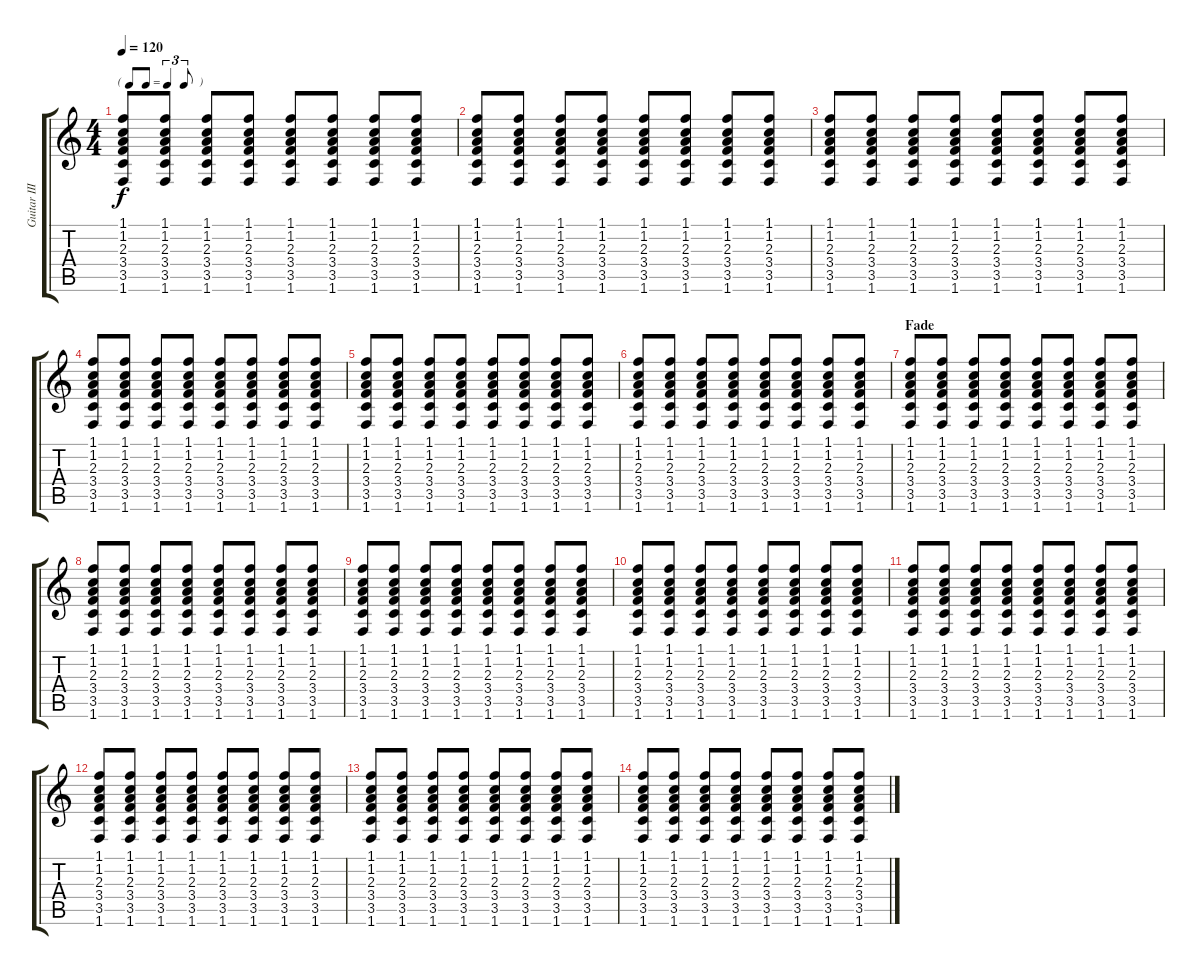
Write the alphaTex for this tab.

\track ("Guitar III" "Guitar III") {instrument acousticguitarsteel}
\staff {score tabs}
\tuning (E4 B3 G3 D3 A2 E2) {hide}
\ts (4 4)
\tf triplet8th
\tempo 120
\clef g2
\ks c
(1.1 1.2 2.3 3.4 3.5 1.6).8{dy f} (1.1 1.2 2.3 3.4 3.5 1.6).8 (1.1 1.2 2.3 3.4 3.5 1.6).8 (1.1 1.2 2.3 3.4 3.5 1.6).8 (1.1 1.2 2.3 3.4 3.5 1.6).8 (1.1 1.2 2.3 3.4 3.5 1.6).8 (1.1 1.2 2.3 3.4 3.5 1.6).8 (1.1 1.2 2.3 3.4 3.5 1.6).8 |
(1.1 1.2 2.3 3.4 3.5 1.6).8 (1.1 1.2 2.3 3.4 3.5 1.6).8 (1.1 1.2 2.3 3.4 3.5 1.6).8 (1.1 1.2 2.3 3.4 3.5 1.6).8 (1.1 1.2 2.3 3.4 3.5 1.6).8 (1.1 1.2 2.3 3.4 3.5 1.6).8 (1.1 1.2 2.3 3.4 3.5 1.6).8 (1.1 1.2 2.3 3.4 3.5 1.6).8 |
(1.1 1.2 2.3 3.4 3.5 1.6).8 (1.1 1.2 2.3 3.4 3.5 1.6).8 (1.1 1.2 2.3 3.4 3.5 1.6).8 (1.1 1.2 2.3 3.4 3.5 1.6).8 (1.1 1.2 2.3 3.4 3.5 1.6).8 (1.1 1.2 2.3 3.4 3.5 1.6).8 (1.1 1.2 2.3 3.4 3.5 1.6).8 (1.1 1.2 2.3 3.4 3.5 1.6).8 |
(1.1 1.2 2.3 3.4 3.5 1.6).8 (1.1 1.2 2.3 3.4 3.5 1.6).8 (1.1 1.2 2.3 3.4 3.5 1.6).8 (1.1 1.2 2.3 3.4 3.5 1.6).8 (1.1 1.2 2.3 3.4 3.5 1.6).8 (1.1 1.2 2.3 3.4 3.5 1.6).8 (1.1 1.2 2.3 3.4 3.5 1.6).8 (1.1 1.2 2.3 3.4 3.5 1.6).8 |
(1.1 1.2 2.3 3.4 3.5 1.6).8 (1.1 1.2 2.3 3.4 3.5 1.6).8 (1.1 1.2 2.3 3.4 3.5 1.6).8 (1.1 1.2 2.3 3.4 3.5 1.6).8 (1.1 1.2 2.3 3.4 3.5 1.6).8 (1.1 1.2 2.3 3.4 3.5 1.6).8 (1.1 1.2 2.3 3.4 3.5 1.6).8 (1.1 1.2 2.3 3.4 3.5 1.6).8 |
(1.1 1.2 2.3 3.4 3.5 1.6).8 (1.1 1.2 2.3 3.4 3.5 1.6).8 (1.1 1.2 2.3 3.4 3.5 1.6).8 (1.1 1.2 2.3 3.4 3.5 1.6).8 (1.1 1.2 2.3 3.4 3.5 1.6).8 (1.1 1.2 2.3 3.4 3.5 1.6).8 (1.1 1.2 2.3 3.4 3.5 1.6).8 (1.1 1.2 2.3 3.4 3.5 1.6).8 |
\section ("" "Fade")
(1.1 1.2 2.3 3.4 3.5 1.6).8{volume 8} (1.1 1.2 2.3 3.4 3.5 1.6).8 (1.1 1.2 2.3 3.4 3.5 1.6).8 (1.1 1.2 2.3 3.4 3.5 1.6).8 (1.1 1.2 2.3 3.4 3.5 1.6).8 (1.1 1.2 2.3 3.4 3.5 1.6).8 (1.1 1.2 2.3 3.4 3.5 1.6).8 (1.1 1.2 2.3 3.4 3.5 1.6).8 |
(1.1 1.2 2.3 3.4 3.5 1.6).8{volume 7} (1.1 1.2 2.3 3.4 3.5 1.6).8 (1.1 1.2 2.3 3.4 3.5 1.6).8 (1.1 1.2 2.3 3.4 3.5 1.6).8 (1.1 1.2 2.3 3.4 3.5 1.6).8 (1.1 1.2 2.3 3.4 3.5 1.6).8 (1.1 1.2 2.3 3.4 3.5 1.6).8 (1.1 1.2 2.3 3.4 3.5 1.6).8 |
(1.1 1.2 2.3 3.4 3.5 1.6).8{volume 6} (1.1 1.2 2.3 3.4 3.5 1.6).8 (1.1 1.2 2.3 3.4 3.5 1.6).8 (1.1 1.2 2.3 3.4 3.5 1.6).8 (1.1 1.2 2.3 3.4 3.5 1.6).8 (1.1 1.2 2.3 3.4 3.5 1.6).8 (1.1 1.2 2.3 3.4 3.5 1.6).8 (1.1 1.2 2.3 3.4 3.5 1.6).8 |
(1.1 1.2 2.3 3.4 3.5 1.6).8{volume 5} (1.1 1.2 2.3 3.4 3.5 1.6).8 (1.1 1.2 2.3 3.4 3.5 1.6).8 (1.1 1.2 2.3 3.4 3.5 1.6).8 (1.1 1.2 2.3 3.4 3.5 1.6).8 (1.1 1.2 2.3 3.4 3.5 1.6).8 (1.1 1.2 2.3 3.4 3.5 1.6).8 (1.1 1.2 2.3 3.4 3.5 1.6).8 |
(1.1 1.2 2.3 3.4 3.5 1.6).8{volume 4} (1.1 1.2 2.3 3.4 3.5 1.6).8 (1.1 1.2 2.3 3.4 3.5 1.6).8 (1.1 1.2 2.3 3.4 3.5 1.6).8 (1.1 1.2 2.3 3.4 3.5 1.6).8 (1.1 1.2 2.3 3.4 3.5 1.6).8 (1.1 1.2 2.3 3.4 3.5 1.6).8 (1.1 1.2 2.3 3.4 3.5 1.6).8 |
(1.1 1.2 2.3 3.4 3.5 1.6).8{volume 3} (1.1 1.2 2.3 3.4 3.5 1.6).8 (1.1 1.2 2.3 3.4 3.5 1.6).8 (1.1 1.2 2.3 3.4 3.5 1.6).8 (1.1 1.2 2.3 3.4 3.5 1.6).8 (1.1 1.2 2.3 3.4 3.5 1.6).8 (1.1 1.2 2.3 3.4 3.5 1.6).8 (1.1 1.2 2.3 3.4 3.5 1.6).8 |
(1.1 1.2 2.3 3.4 3.5 1.6).8{volume 2} (1.1 1.2 2.3 3.4 3.5 1.6).8 (1.1 1.2 2.3 3.4 3.5 1.6).8 (1.1 1.2 2.3 3.4 3.5 1.6).8 (1.1 1.2 2.3 3.4 3.5 1.6).8 (1.1 1.2 2.3 3.4 3.5 1.6).8 (1.1 1.2 2.3 3.4 3.5 1.6).8 (1.1 1.2 2.3 3.4 3.5 1.6).8 |
(1.1 1.2 2.3 3.4 3.5 1.6).8 (1.1 1.2 2.3 3.4 3.5 1.6).8 (1.1 1.2 2.3 3.4 3.5 1.6).8 (1.1 1.2 2.3 3.4 3.5 1.6).8 (1.1 1.2 2.3 3.4 3.5 1.6).8 (1.1 1.2 2.3 3.4 3.5 1.6).8 (1.1 1.2 2.3 3.4 3.5 1.6).8 (1.1 1.2 2.3 3.4 3.5 1.6).8
